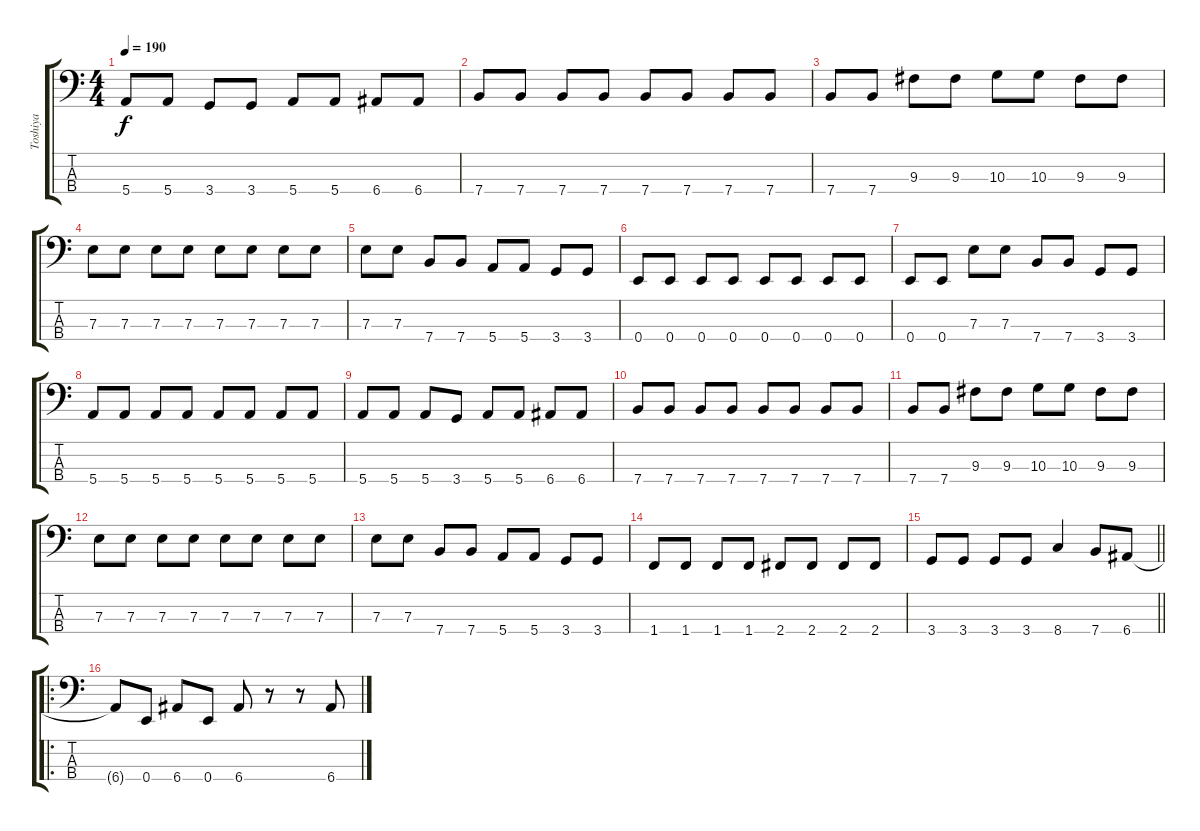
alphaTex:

\track ("Toshiya" "Toshiya") {instrument electricbasspick}
\staff {score tabs}
\tuning (G2 D2 A1 E1) {hide}
\ts (4 4)
\tempo 190
\clef f4
\ks c
5.4.8{dy f} 5.4.8 3.4.8 3.4.8 5.4.8 5.4.8 6.4.8 6.4.8 |
7.4.8 7.4.8 7.4.8 7.4.8 7.4.8 7.4.8 7.4.8 7.4.8 |
7.4.8 7.4.8 9.3.8 9.3.8 10.3.8 10.3.8 9.3.8 9.3.8 |
7.3.8 7.3.8 7.3.8 7.3.8 7.3.8 7.3.8 7.3.8 7.3.8 |
7.3.8 7.3.8 7.4.8 7.4.8 5.4.8 5.4.8 3.4.8 3.4.8 |
0.4.8 0.4.8 0.4.8 0.4.8 0.4.8 0.4.8 0.4.8 0.4.8 |
0.4.8 0.4.8 7.3.8 7.3.8 7.4.8 7.4.8 3.4.8 3.4.8 |
5.4.8 5.4.8 5.4.8 5.4.8 5.4.8 5.4.8 5.4.8 5.4.8 |
5.4.8 5.4.8 5.4.8 3.4.8 5.4.8 5.4.8 6.4.8 6.4.8 |
7.4.8 7.4.8 7.4.8 7.4.8 7.4.8 7.4.8 7.4.8 7.4.8 |
7.4.8 7.4.8 9.3.8 9.3.8 10.3.8 10.3.8 9.3.8 9.3.8 |
7.3.8 7.3.8 7.3.8 7.3.8 7.3.8 7.3.8 7.3.8 7.3.8 |
7.3.8 7.3.8 7.4.8 7.4.8 5.4.8 5.4.8 3.4.8 3.4.8 |
1.4.8 1.4.8 1.4.8 1.4.8 2.4.8 2.4.8 2.4.8 2.4.8 |
\barLineRight lightlight
3.4.8 3.4.8 3.4.8 3.4.8 8.4.4 7.4.8 6.4.8 |
\ro
6.4{t}.8 0.4.8 6.4.8 0.4.8 6.4.8 r.8 r.8 6.4.8
